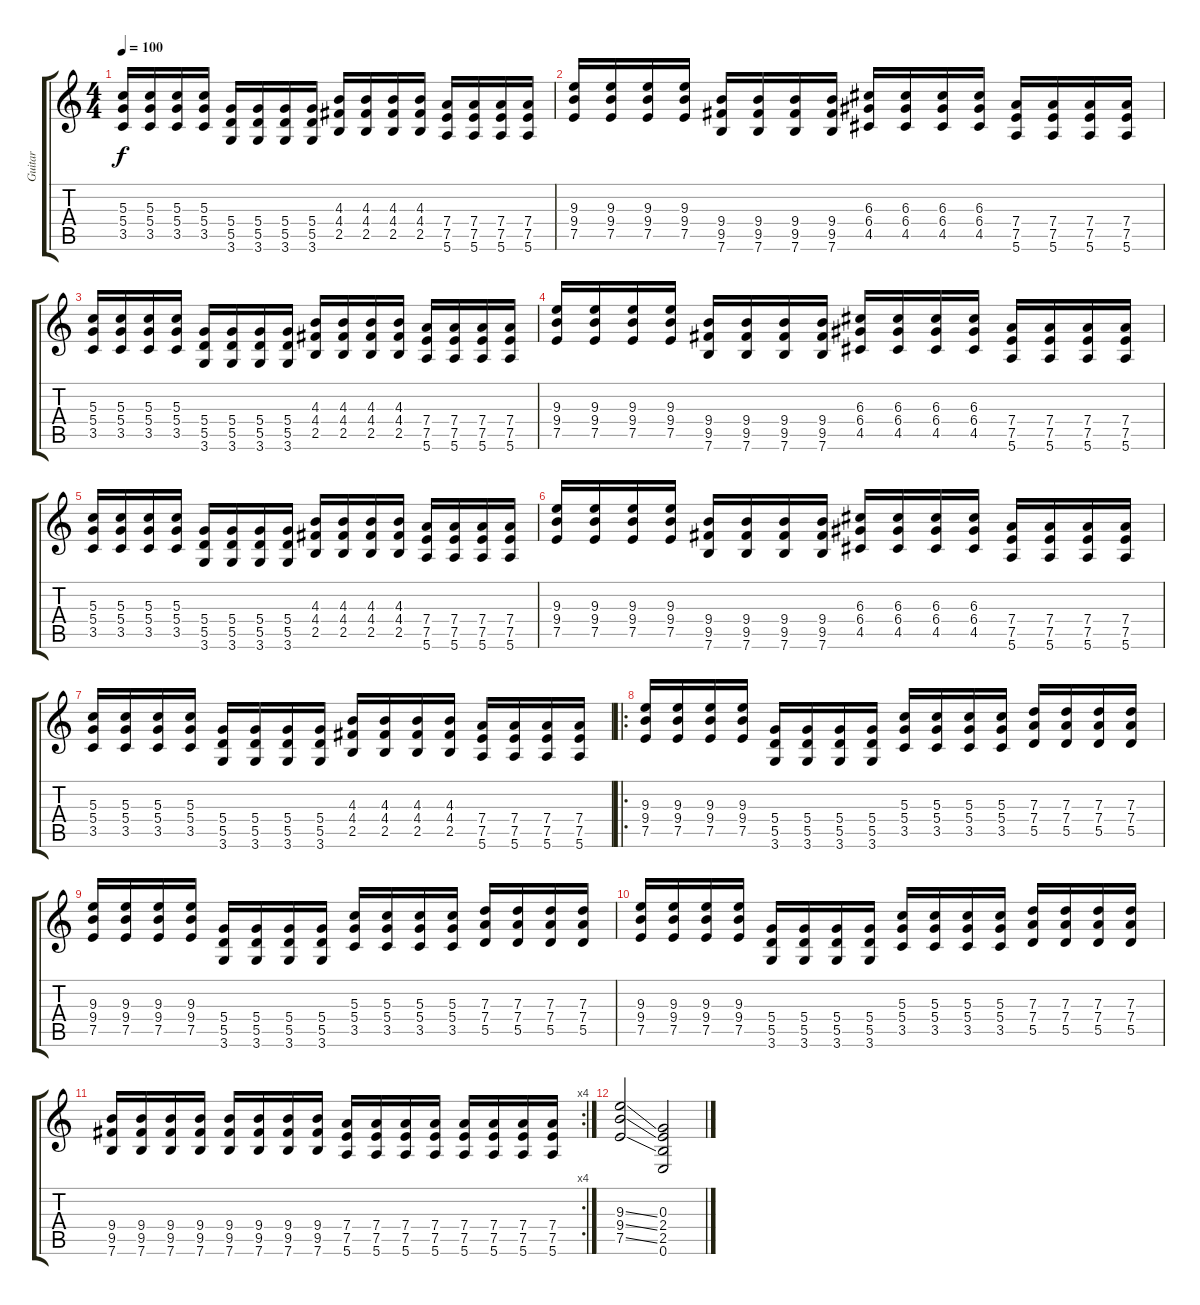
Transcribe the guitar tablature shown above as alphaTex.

\track ("Guitar" "Guitar") {instrument distortionguitar}
\staff {score tabs}
\tuning (E4 B3 G3 D3 A2 E2) {hide}
\ts (4 4)
\tempo 100
\clef g2
\ks c
(5.3 5.4 3.5).16{dy f} (5.3 5.4 3.5).16 (5.3 5.4 3.5).16 (5.3 5.4 3.5).16 (5.4 5.5 3.6).16 (5.4 5.5 3.6).16 (5.4 5.5 3.6).16 (5.4 5.5 3.6).16 (4.3 4.4 2.5).16 (4.3 4.4 2.5).16 (4.3 4.4 2.5).16 (4.3 4.4 2.5).16 (7.4 7.5 5.6).16 (7.4 7.5 5.6).16 (7.4 7.5 5.6).16 (7.4 7.5 5.6).16 |
(9.3 9.4 7.5).16 (9.3 9.4 7.5).16 (9.3 9.4 7.5).16 (9.3 9.4 7.5).16 (9.4 9.5 7.6).16 (9.4 9.5 7.6).16 (9.4 9.5 7.6).16 (9.4 9.5 7.6).16 (6.3 6.4 4.5).16 (6.3 6.4 4.5).16 (6.3 6.4 4.5).16 (6.3 6.4 4.5).16 (7.4 7.5 5.6).16 (7.4 7.5 5.6).16 (7.4 7.5 5.6).16 (7.4 7.5 5.6).16 |
(5.3 5.4 3.5).16 (5.3 5.4 3.5).16 (5.3 5.4 3.5).16 (5.3 5.4 3.5).16 (5.4 5.5 3.6).16 (5.4 5.5 3.6).16 (5.4 5.5 3.6).16 (5.4 5.5 3.6).16 (4.3 4.4 2.5).16 (4.3 4.4 2.5).16 (4.3 4.4 2.5).16 (4.3 4.4 2.5).16 (7.4 7.5 5.6).16 (7.4 7.5 5.6).16 (7.4 7.5 5.6).16 (7.4 7.5 5.6).16 |
(9.3 9.4 7.5).16 (9.3 9.4 7.5).16 (9.3 9.4 7.5).16 (9.3 9.4 7.5).16 (9.4 9.5 7.6).16 (9.4 9.5 7.6).16 (9.4 9.5 7.6).16 (9.4 9.5 7.6).16 (6.3 6.4 4.5).16 (6.3 6.4 4.5).16 (6.3 6.4 4.5).16 (6.3 6.4 4.5).16 (7.4 7.5 5.6).16 (7.4 7.5 5.6).16 (7.4 7.5 5.6).16 (7.4 7.5 5.6).16 |
(5.3 5.4 3.5).16 (5.3 5.4 3.5).16 (5.3 5.4 3.5).16 (5.3 5.4 3.5).16 (5.4 5.5 3.6).16 (5.4 5.5 3.6).16 (5.4 5.5 3.6).16 (5.4 5.5 3.6).16 (4.3 4.4 2.5).16 (4.3 4.4 2.5).16 (4.3 4.4 2.5).16 (4.3 4.4 2.5).16 (7.4 7.5 5.6).16 (7.4 7.5 5.6).16 (7.4 7.5 5.6).16 (7.4 7.5 5.6).16 |
(9.3 9.4 7.5).16 (9.3 9.4 7.5).16 (9.3 9.4 7.5).16 (9.3 9.4 7.5).16 (9.4 9.5 7.6).16 (9.4 9.5 7.6).16 (9.4 9.5 7.6).16 (9.4 9.5 7.6).16 (6.3 6.4 4.5).16 (6.3 6.4 4.5).16 (6.3 6.4 4.5).16 (6.3 6.4 4.5).16 (7.4 7.5 5.6).16 (7.4 7.5 5.6).16 (7.4 7.5 5.6).16 (7.4 7.5 5.6).16 |
(5.3 5.4 3.5).16 (5.3 5.4 3.5).16 (5.3 5.4 3.5).16 (5.3 5.4 3.5).16 (5.4 5.5 3.6).16 (5.4 5.5 3.6).16 (5.4 5.5 3.6).16 (5.4 5.5 3.6).16 (4.3 4.4 2.5).16 (4.3 4.4 2.5).16 (4.3 4.4 2.5).16 (4.3 4.4 2.5).16 (7.4 7.5 5.6).16 (7.4 7.5 5.6).16 (7.4 7.5 5.6).16 (7.4 7.5 5.6).16 |
\ro
(9.3 9.4 7.5).16 (9.3 9.4 7.5).16 (9.3 9.4 7.5).16 (9.3 9.4 7.5).16 (5.4 5.5 3.6).16 (5.4 5.5 3.6).16 (5.4 5.5 3.6).16 (5.4 5.5 3.6).16 (5.3 5.4 3.5).16 (5.3 5.4 3.5).16 (5.3 5.4 3.5).16 (5.3 5.4 3.5).16 (7.3 7.4 5.5).16 (7.3 7.4 5.5).16 (7.3 7.4 5.5).16 (7.3 7.4 5.5).16 |
(9.3 9.4 7.5).16 (9.3 9.4 7.5).16 (9.3 9.4 7.5).16 (9.3 9.4 7.5).16 (5.4 5.5 3.6).16 (5.4 5.5 3.6).16 (5.4 5.5 3.6).16 (5.4 5.5 3.6).16 (5.3 5.4 3.5).16 (5.3 5.4 3.5).16 (5.3 5.4 3.5).16 (5.3 5.4 3.5).16 (7.3 7.4 5.5).16 (7.3 7.4 5.5).16 (7.3 7.4 5.5).16 (7.3 7.4 5.5).16 |
(9.3 9.4 7.5).16 (9.3 9.4 7.5).16 (9.3 9.4 7.5).16 (9.3 9.4 7.5).16 (5.4 5.5 3.6).16 (5.4 5.5 3.6).16 (5.4 5.5 3.6).16 (5.4 5.5 3.6).16 (5.3 5.4 3.5).16 (5.3 5.4 3.5).16 (5.3 5.4 3.5).16 (5.3 5.4 3.5).16 (7.3 7.4 5.5).16 (7.3 7.4 5.5).16 (7.3 7.4 5.5).16 (7.3 7.4 5.5).16 |
\rc 4
(9.4 9.5 7.6).16 (9.4 9.5 7.6).16 (9.4 9.5 7.6).16 (9.4 9.5 7.6).16 (9.4 9.5 7.6).16 (9.4 9.5 7.6).16 (9.4 9.5 7.6).16 (9.4 9.5 7.6).16 (7.4 7.5 5.6).16 (7.4 7.5 5.6).16 (7.4 7.5 5.6).16 (7.4 7.5 5.6).16 (7.4 7.5 5.6).16 (7.4 7.5 5.6).16 (7.4 7.5 5.6).16 (7.4 7.5 5.6).16 |
(9.3{ss} 9.4{ss} 7.5{ss}).2 (0.3 2.4 2.5 0.6).2
